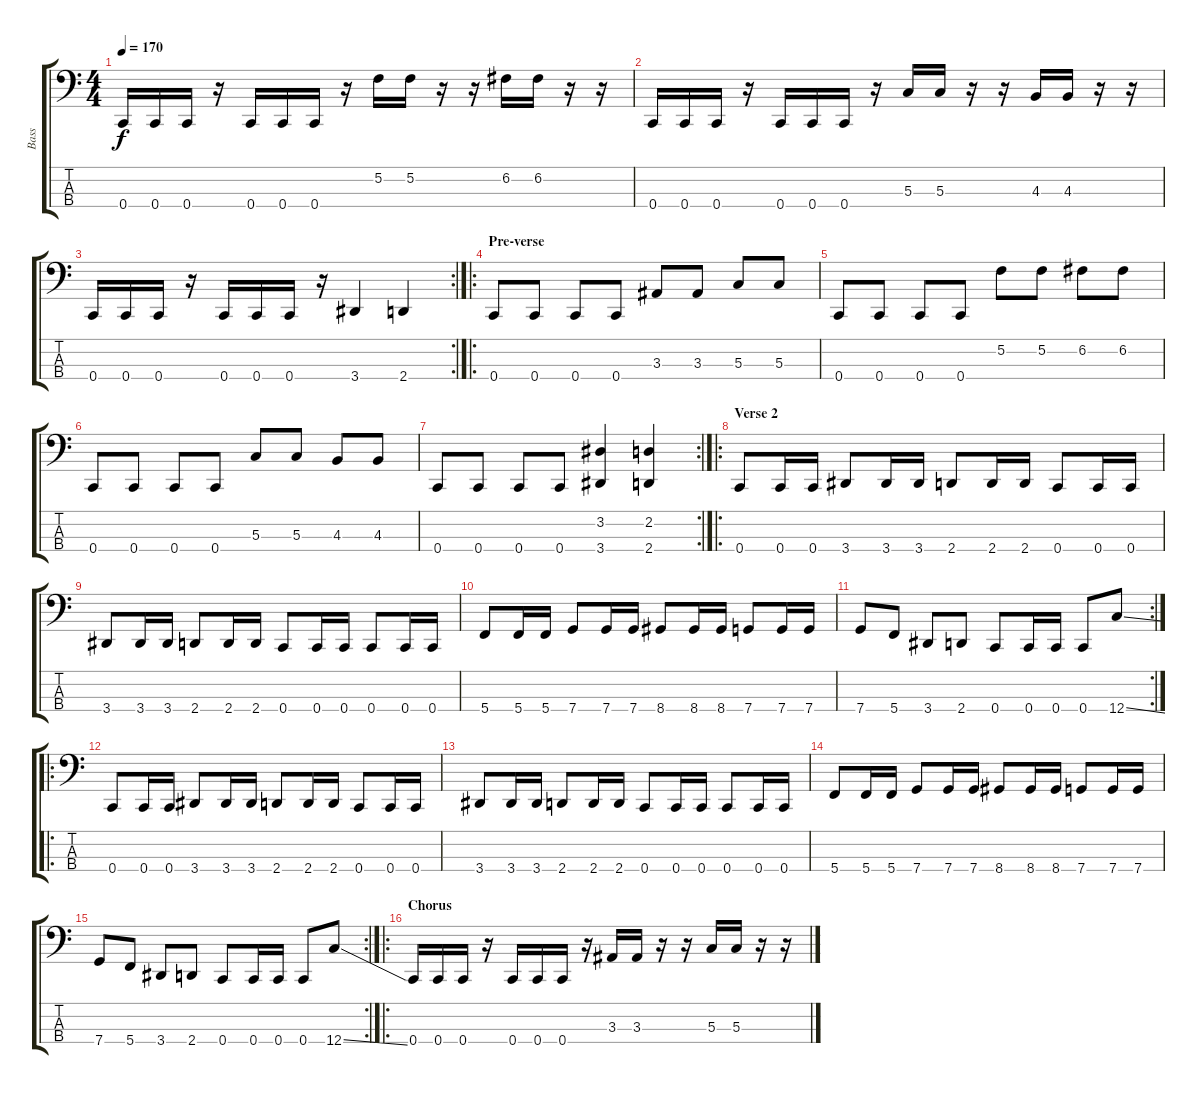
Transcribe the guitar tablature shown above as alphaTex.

\track ("Bass" "Bass") {instrument electricbasspick}
\staff {score tabs}
\tuning (F2 C2 G1 C1) {hide}
\ts (4 4)
\tempo 170
\clef f4
\ks c
0.4.16{dy f} 0.4.16 0.4.16 r.16 0.4.16 0.4.16 0.4.16 r.16 5.2.16 5.2.16 r.16 r.16 6.2.16 6.2.16 r.16 r.16 |
0.4.16 0.4.16 0.4.16 r.16 0.4.16 0.4.16 0.4.16 r.16 5.3.16 5.3.16 r.16 r.16 4.3.16 4.3.16 r.16 r.16 |
\rc 2
0.4.16 0.4.16 0.4.16 r.16 0.4.16 0.4.16 0.4.16 r.16 3.4.4 2.4.4 |
\ro
\section ("" "Pre-verse")
0.4.8 0.4.8 0.4.8 0.4.8 3.3.8 3.3.8 5.3.8 5.3.8 |
0.4.8 0.4.8 0.4.8 0.4.8 5.2.8 5.2.8 6.2.8 6.2.8 |
0.4.8 0.4.8 0.4.8 0.4.8 5.3.8 5.3.8 4.3.8 4.3.8 |
\rc 2
0.4.8 0.4.8 0.4.8 0.4.8 (3.2 3.4).4 (2.2 2.4).4 |
\ro
\section ("" "Verse 2")
0.4.8 0.4.16 0.4.16 3.4.8 3.4.16 3.4.16 2.4.8 2.4.16 2.4.16 0.4.8 0.4.16 0.4.16 |
3.4.8 3.4.16 3.4.16 2.4.8 2.4.16 2.4.16 0.4.8 0.4.16 0.4.16 0.4.8 0.4.16 0.4.16 |
5.4.8 5.4.16 5.4.16 7.4.8 7.4.16 7.4.16 8.4.8 8.4.16 8.4.16 7.4.8 7.4.16 7.4.16 |
\rc 2
7.4.8 5.4.8 3.4.8 2.4.8 0.4.8 0.4.16 0.4.16 0.4.8 12.4{ss}.8 |
\ro
0.4.8 0.4.16 0.4.16 3.4.8 3.4.16 3.4.16 2.4.8 2.4.16 2.4.16 0.4.8 0.4.16 0.4.16 |
3.4.8 3.4.16 3.4.16 2.4.8 2.4.16 2.4.16 0.4.8 0.4.16 0.4.16 0.4.8 0.4.16 0.4.16 |
5.4.8 5.4.16 5.4.16 7.4.8 7.4.16 7.4.16 8.4.8 8.4.16 8.4.16 7.4.8 7.4.16 7.4.16 |
\rc 2
7.4.8 5.4.8 3.4.8 2.4.8 0.4.8 0.4.16 0.4.16 0.4.8 12.4{ss}.8 |
\ro
\section ("" "Chorus")
0.4.16 0.4.16 0.4.16 r.16 0.4.16 0.4.16 0.4.16 r.16 3.3.16 3.3.16 r.16 r.16 5.3.16 5.3.16 r.16 r.16
